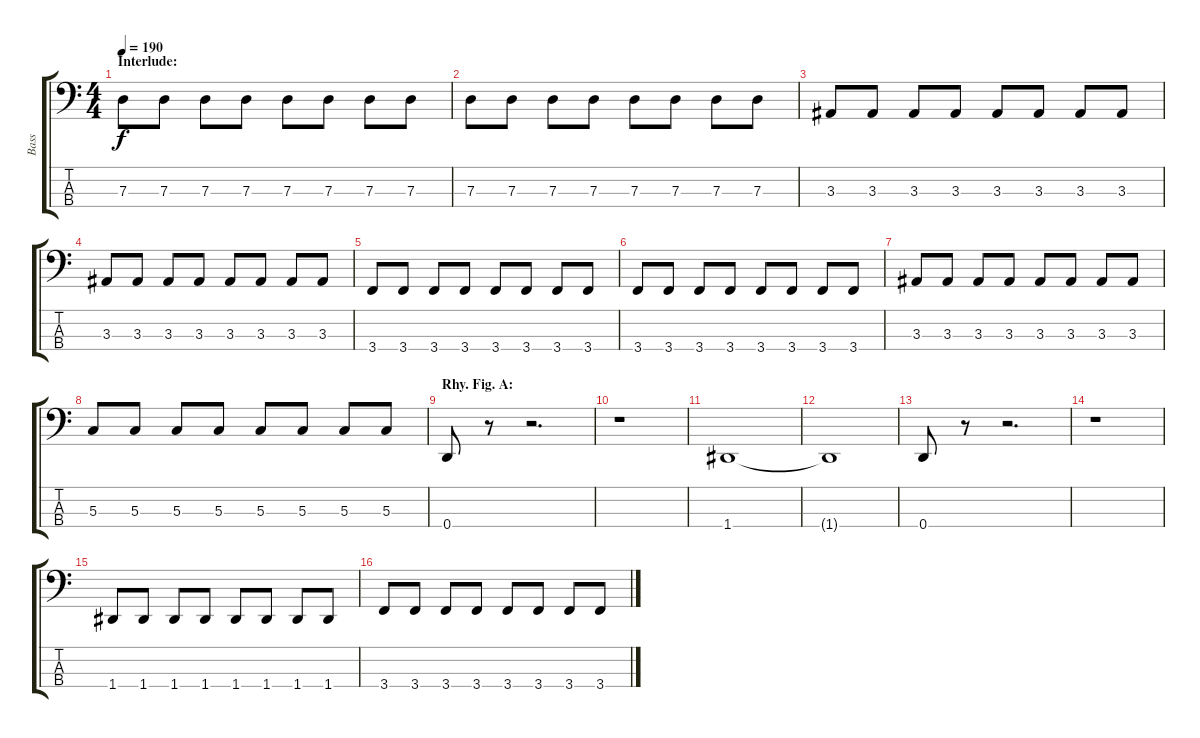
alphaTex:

\track ("Bass" "Bass") {instrument fretlessbass}
\staff {score tabs}
\tuning (F2 C2 G1 D1) {hide}
\ts (4 4)
\section ("" "Interlude:")
\tempo 190
\clef f4
\ks c
7.3.8{dy f} 7.3.8 7.3.8 7.3.8 7.3.8 7.3.8 7.3.8 7.3.8 |
7.3.8 7.3.8 7.3.8 7.3.8 7.3.8 7.3.8 7.3.8 7.3.8 |
3.3.8 3.3.8 3.3.8 3.3.8 3.3.8 3.3.8 3.3.8 3.3.8 |
3.3.8 3.3.8 3.3.8 3.3.8 3.3.8 3.3.8 3.3.8 3.3.8 |
3.4.8 3.4.8 3.4.8 3.4.8 3.4.8 3.4.8 3.4.8 3.4.8 |
3.4.8 3.4.8 3.4.8 3.4.8 3.4.8 3.4.8 3.4.8 3.4.8 |
3.3.8 3.3.8 3.3.8 3.3.8 3.3.8 3.3.8 3.3.8 3.3.8 |
5.3.8 5.3.8 5.3.8 5.3.8 5.3.8 5.3.8 5.3.8 5.3.8 |
\section ("" "Rhy. Fig. A:")
0.4.8 r.8 r.2{d} |
r.1 |
1.4.1 |
1.4{t}.1 |
0.4.8 r.8 r.2{d} |
r.1 |
1.4.8 1.4.8 1.4.8 1.4.8 1.4.8 1.4.8 1.4.8 1.4.8 |
3.4.8 3.4.8 3.4.8 3.4.8 3.4.8 3.4.8 3.4.8 3.4.8
